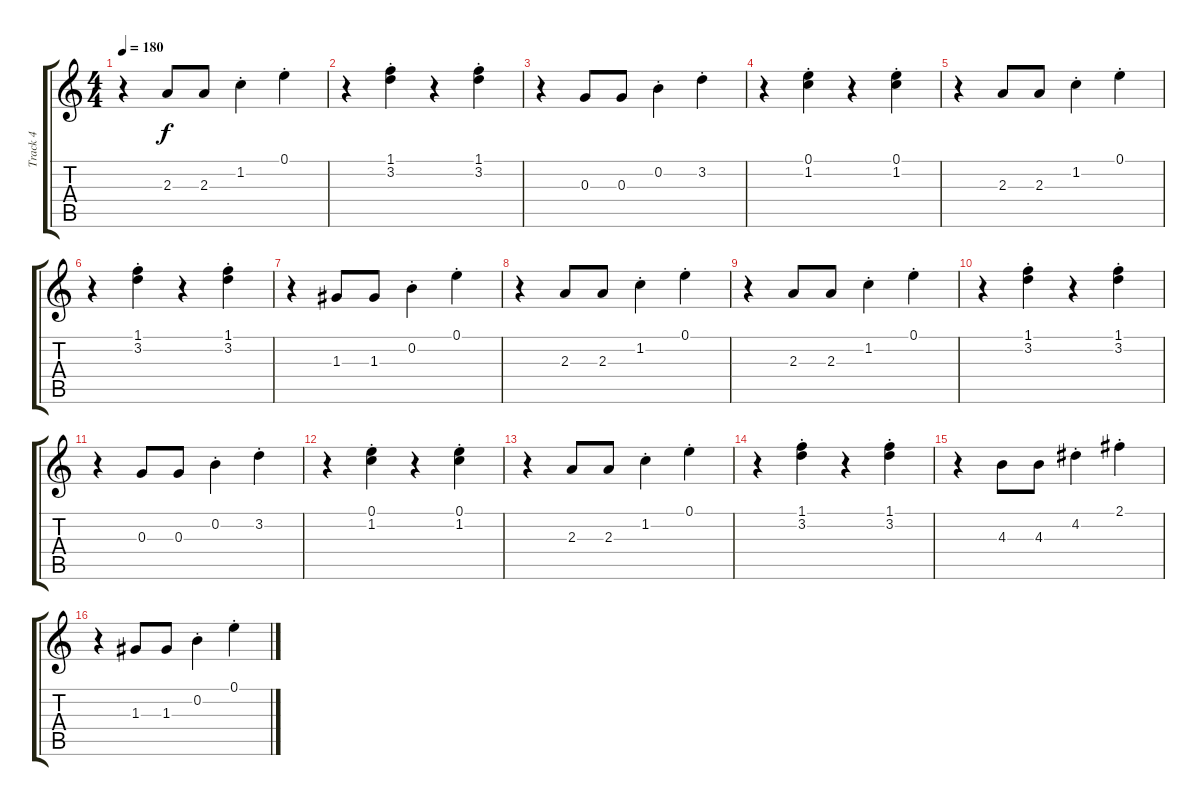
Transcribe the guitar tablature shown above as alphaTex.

\track ("Track 4" "Track 4") {instrument electricguitarmuted}
\staff {score tabs}
\tuning (E4 B3 G3 D3 A2 E2) {hide}
\ts (4 4)
\tempo 180
\clef g2
\ks c
r.4{dy f} 2.3.8 2.3.8 1.2{st}.4 0.1{st}.4 |
r.4 (1.1{st} 3.2{st}).4 r.4 (1.1{st} 3.2{st}).4 |
r.4 0.3.8 0.3.8 0.2{st}.4 3.2{st}.4 |
r.4 (0.1{st} 1.2{st}).4 r.4 (0.1{st} 1.2{st}).4 |
r.4 2.3.8 2.3.8 1.2{st}.4 0.1{st}.4 |
r.4 (1.1{st} 3.2{st}).4 r.4 (1.1{st} 3.2{st}).4 |
r.4 1.3.8 1.3.8 0.2{st}.4 0.1{st}.4 |
r.4 2.3.8 2.3.8 1.2{st}.4 0.1{st}.4 |
r.4 2.3.8 2.3.8 1.2{st}.4 0.1{st}.4 |
r.4 (1.1{st} 3.2{st}).4 r.4 (1.1{st} 3.2{st}).4 |
r.4 0.3.8 0.3.8 0.2{st}.4 3.2{st}.4 |
r.4 (0.1{st} 1.2{st}).4 r.4 (0.1{st} 1.2{st}).4 |
r.4 2.3.8 2.3.8 1.2{st}.4 0.1{st}.4 |
r.4 (1.1{st} 3.2{st}).4 r.4 (1.1{st} 3.2{st}).4 |
r.4 4.3.8 4.3.8 4.2{st}.4 2.1{st}.4 |
r.4 1.3.8 1.3.8 0.2{st}.4 0.1{st}.4
